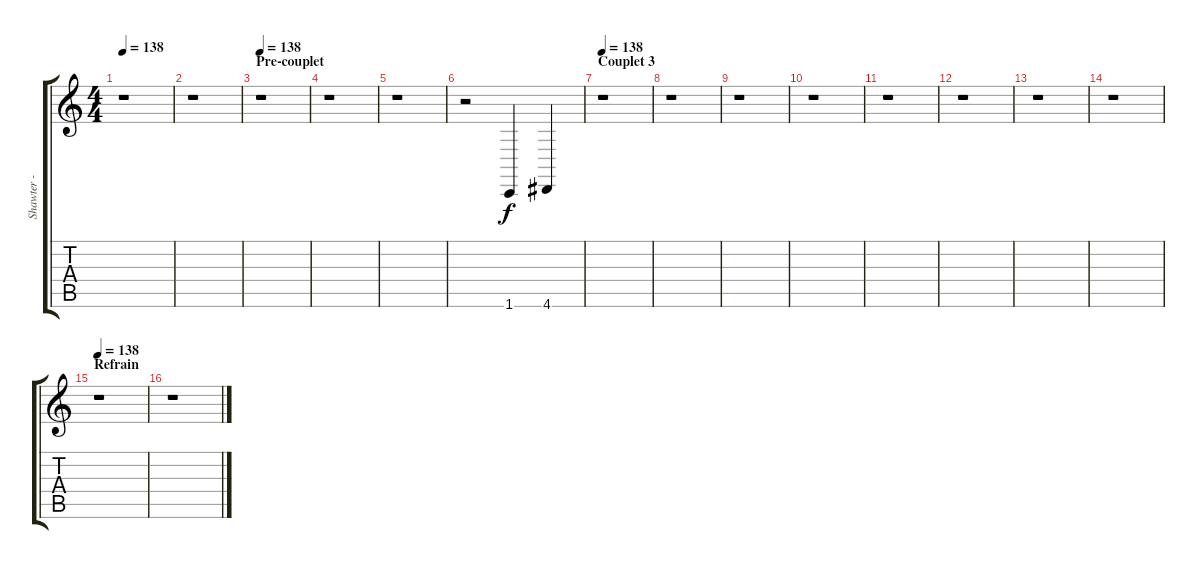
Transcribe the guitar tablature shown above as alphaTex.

\track ("Shawter - Machines 2" "Shawter - ") {instrument fx7echoes}
\staff {score tabs}
\tuning (Db4 Ab3 E3 B2 Gb2 B1) {hide}
\ts (4 4)
\tempo 138
\clef g2
\ks c
r.1{dy f} |
r.1 |
\section ("" "Pre-couplet")
\tempo 138
r.1 |
r.1 |
r.1 |
r.2{volume 12 balance 16 instrument fx7echoes} 1.6.4{volume 16 balance 4 instrument lead1square} 4.6.4 |
\section ("" "Couplet 3")
\tempo 138
r.1 |
r.1 |
r.1 |
r.1 |
r.1 |
r.1 |
r.1 |
r.1 |
\section ("" "Refrain")
\tempo 138
r.1 |
r.1
